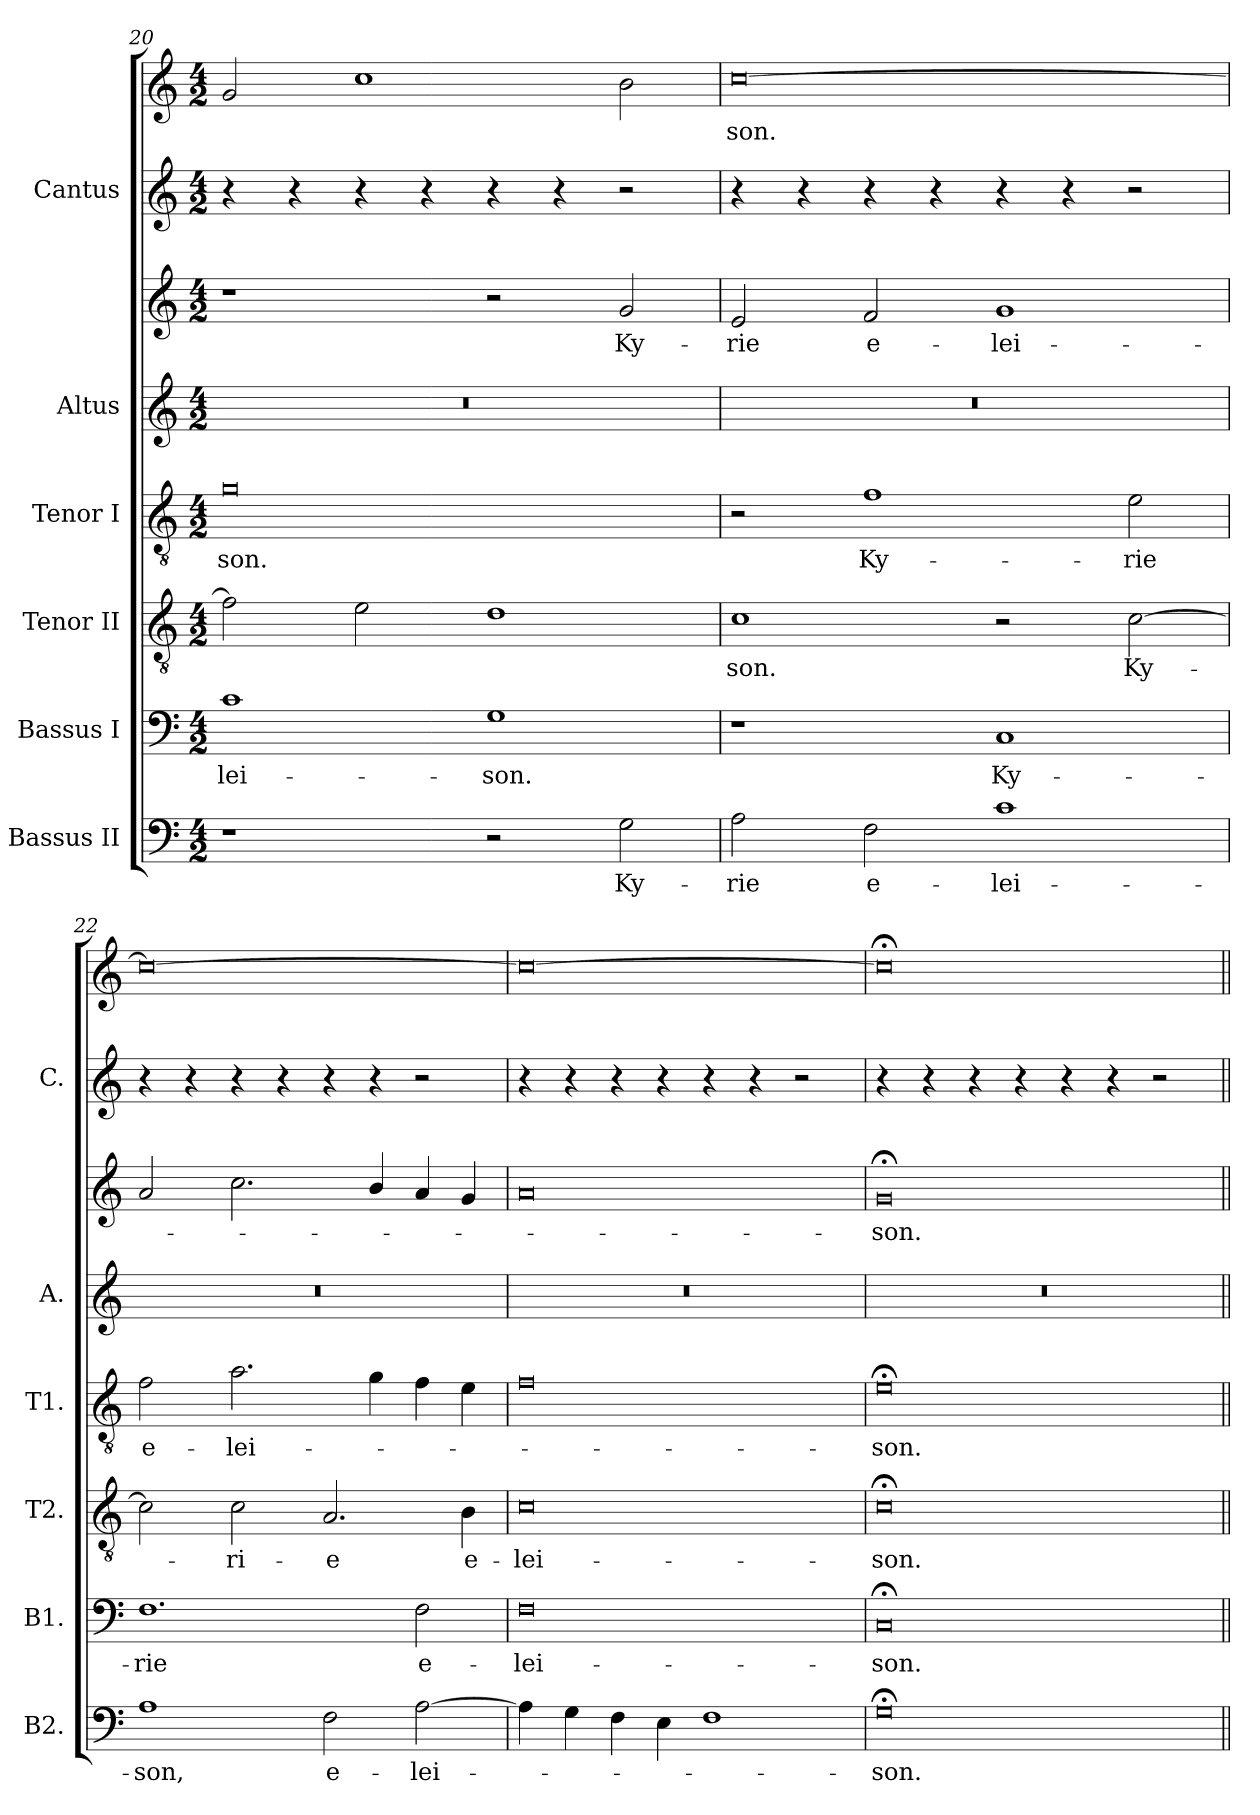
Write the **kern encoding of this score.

**kern	**text	**kern	**text	**kern	**text	**kern	**text	**kern	**kern	**text	**kern	**kern	**text
*part6	*part6	*part5	*part5	*part4	*part4	*part3	*part3	*part2	*part2	*part2	*part1	*part1	*part1
*staff8	*staff8	*staff7	*staff7	*staff6	*staff6	*staff5	*staff5	*staff4	*staff3	*staff3	*staff2	*staff1	*staff1
*I"Bassus II	*	*I"Bassus I	*	*I"Tenor II	*	*I"Tenor I	*	*I"Altus	*	*	*I"Cantus	*	*
*I'B2.	*	*I'B1.	*	*I'T2.	*	*I'T1.	*	*I'A.	*	*	*I'C.	*	*
*clefF4	*	*clefF4	*	*clefGv2	*	*clefGv2	*	*clefG2	*clefG2	*	*clefG2	*clefG2	*
*	*	*	*	*ITrd7c12	*	*ITrd7c12	*	*	*	*	*	*	*
*k[]	*	*k[]	*	*k[]	*	*k[]	*	*k[]	*k[]	*	*k[]	*k[]	*
*C:	*	*C:	*	*C:	*	*C:	*	*C:	*C:	*	*C:	*C:	*
*M4/2	*	*M4/2	*	*M4/2	*	*M4/2	*	*M4/2	*M4/2	*	*M4/2	*M4/2	*
=20	=20	=20	=20	=20	=20	=20	=20	=20	=20	=20	=20	=20	=20
!	!	!	!LO:LY:b:color=#000000	!	!	!	!	!	!	!	!	!	!
!	!	!	!	!	!	!	!LO:LY:b:color=#000000	!LO:N:vis=1	!	!	!	!	!
1r	.	1ci	-lei-	2Fi\]	.	0Gi	-son.	0r	1r	.	4r	2gi/	.
.	.	.	.	.	.	.	.	.	.	.	4r	.	.
.	.	.	.	2Ei\	.	.	.	.	.	.	4r	1cci	.
.	.	.	.	.	.	.	.	.	.	.	4r	.	.
!	!	!	!LO:LY:b:color=#000000	!	!	!	!	!	!	!	!	!	!
2r	.	1Gi	-son.	1Di	.	.	.	.	2r	.	4r	.	.
.	.	.	.	.	.	.	.	.	.	.	4r	.	.
!	!LO:LY:b:color=#000000	!	!	!	!	!	!	!	!	!	!	!	!
!	!	!	!	!	!	!	!	!	!	!LO:LY:b:color=#000000	!	!	!
2Gi\	Ky-	.	.	.	.	.	.	.	2gi/	Ky-	2r	2bi\	.
=21	=21	=21	=21	=21	=21	=21	=21	=21	=21	=21	=21	=21	=21
!	!LO:LY:b:color=#000000	!	!	!	!	!	!	!	!	!	!	!	!
!	!	!	!	!	!LO:LY:b:color=#000000	!	!	!LO:N:vis=1	!	!	!	!	!
!	!	!	!	!	!	!	!	!	!	!LO:LY:b:color=#000000	!	!	!
!	!	!	!	!	!	!	!	!	!	!	!	!	!LO:LY:b:color=#000000
2Ai\	-rie	1r	.	1Ci	-son.	2r	.	0r	2ei/	-rie	4r	[0cci	-son.
.	.	.	.	.	.	.	.	.	.	.	4r	.	.
!	!LO:LY:b:color=#000000	!	!	!	!	!	!	!	!	!	!	!	!
!	!	!	!	!	!	!	!LO:LY:b:color=#000000	!	!	!	!	!	!
!	!	!	!	!	!	!	!	!	!	!LO:LY:b:color=#000000	!	!	!
2Fi\	e-	.	.	.	.	1Fi	Ky-	.	2fi/	e-	4r	.	.
.	.	.	.	.	.	.	.	.	.	.	4r	.	.
!	!LO:LY:b:color=#000000	!	!	!	!	!	!	!	!	!	!	!	!
!	!	!	!LO:LY:b:color=#000000	!	!	!	!	!	!	!	!	!	!
!	!	!	!	!	!	!	!	!	!	!LO:LY:b:color=#000000	!	!	!
1ci	-lei-	1Ci	Ky-	2r	.	.	.	.	1gi	-lei-	4r	.	.
.	.	.	.	.	.	.	.	.	.	.	4r	.	.
!	!	!	!	!	!LO:LY:b:color=#000000	!	!	!	!	!	!	!	!
!	!	!	!	!	!	!	!LO:LY:b:color=#000000	!	!	!	!	!	!
.	.	.	.	[2Ci\	Ky-	2Ei\	-rie	.	.	.	2r	.	.
=22	=22	=22	=22	=22	=22	=22	=22	=22	=22	=22	=22	=22	=22
!	!LO:LY:b:color=#000000	!	!	!	!	!	!	!	!	!	!	!	!
!	!	!	!LO:LY:b:color=#000000	!	!	!	!	!	!	!	!	!	!
!	!	!	!	!	!	!	!LO:LY:b:color=#000000	!LO:N:vis=1	!	!	!	!	!
1Ai	-son,	1.Fi	-rie	2Ci\]	.	2Fi\	e-	0r	2ai/	.	4r	0cci_	.
.	.	.	.	.	.	.	.	.	.	.	4r	.	.
!	!	!	!	!	!LO:LY:b:color=#000000	!	!	!	!	!	!	!	!
!	!	!	!	!	!	!	!LO:LY:b:color=#000000	!	!	!	!	!	!
.	.	.	.	2Ci\	-ri-	2.Ai\	-lei-	.	2.cci\	.	4r	.	.
.	.	.	.	.	.	.	.	.	.	.	4r	.	.
!	!LO:LY:b:color=#000000	!	!	!	!	!	!	!	!	!	!	!	!
!	!	!	!	!	!LO:LY:b:color=#000000	!	!	!	!	!	!	!	!
2Fi\	e-	.	.	2.AAi/	-e	.	.	.	.	.	4r	.	.
.	.	.	.	.	.	4Gi\	.	.	4bi/	.	4r	.	.
!	!LO:LY:b:color=#000000	!	!	!	!	!	!	!	!	!	!	!	!
!	!	!	!LO:LY:b:color=#000000	!	!	!	!	!	!	!	!	!	!
[2Ai\	-lei-	2Fi\	e-	.	.	4Fi\	.	.	4ai/	.	2r	.	.
!	!	!	!	!	!LO:LY:b:color=#000000	!	!	!	!	!	!	!	!
.	.	.	.	4BBi\	e-	4Ei\	.	.	4gi/	.	.	.	.
=23	=23	=23	=23	=23	=23	=23	=23	=23	=23	=23	=23	=23	=23
!	!	!	!LO:LY:b:color=#000000	!	!	!	!	!	!	!	!	!	!
!	!	!	!	!	!LO:LY:b:color=#000000	!	!	!LO:N:vis=1	!	!	!	!	!
4Ai\]	.	0Fi	-lei-	0Ci	-lei-	0Fi	.	0r	0ai	.	4r	0cci_	.
4Gi\	.	.	.	.	.	.	.	.	.	.	4r	.	.
4Fi\	.	.	.	.	.	.	.	.	.	.	4r	.	.
4Ei\	.	.	.	.	.	.	.	.	.	.	4r	.	.
1Fi	.	.	.	.	.	.	.	.	.	.	4r	.	.
.	.	.	.	.	.	.	.	.	.	.	4r	.	.
.	.	.	.	.	.	.	.	.	.	.	2r	.	.
=24	=24	=24	=24	=24	=24	=24	=24	=24	=24	=24	=24	=24	=24
!	!LO:LY:b:color=#000000	!	!	!	!	!	!	!	!	!	!	!	!
!	!	!	!LO:LY:b:color=#000000	!	!	!	!	!	!	!	!	!	!
!	!	!	!	!	!LO:LY:b:color=#000000	!	!	!	!	!	!	!	!
!	!	!	!	!	!	!	!LO:LY:b:color=#000000	!LO:N:vis=1	!	!	!	!	!
!	!	!	!	!	!	!	!	!	!	!LO:LY:b:color=#000000	!	!	!
0G;i	-son.	0C;i	-son.	0C;i	-son.	0E;i	-son.	0r	0g;i	-son.	4r	0cc;i]	.
.	.	.	.	.	.	.	.	.	.	.	4r	.	.
.	.	.	.	.	.	.	.	.	.	.	4r	.	.
.	.	.	.	.	.	.	.	.	.	.	4r	.	.
.	.	.	.	.	.	.	.	.	.	.	4r	.	.
.	.	.	.	.	.	.	.	.	.	.	4r	.	.
.	.	.	.	.	.	.	.	.	.	.	2r	.	.
=||	=||	=||	=||	=||	=||	=||	=||	=||	=||	=||	=||	=||	=||
*-	*-	*-	*-	*-	*-	*-	*-	*-	*-	*-	*-	*-	*-
